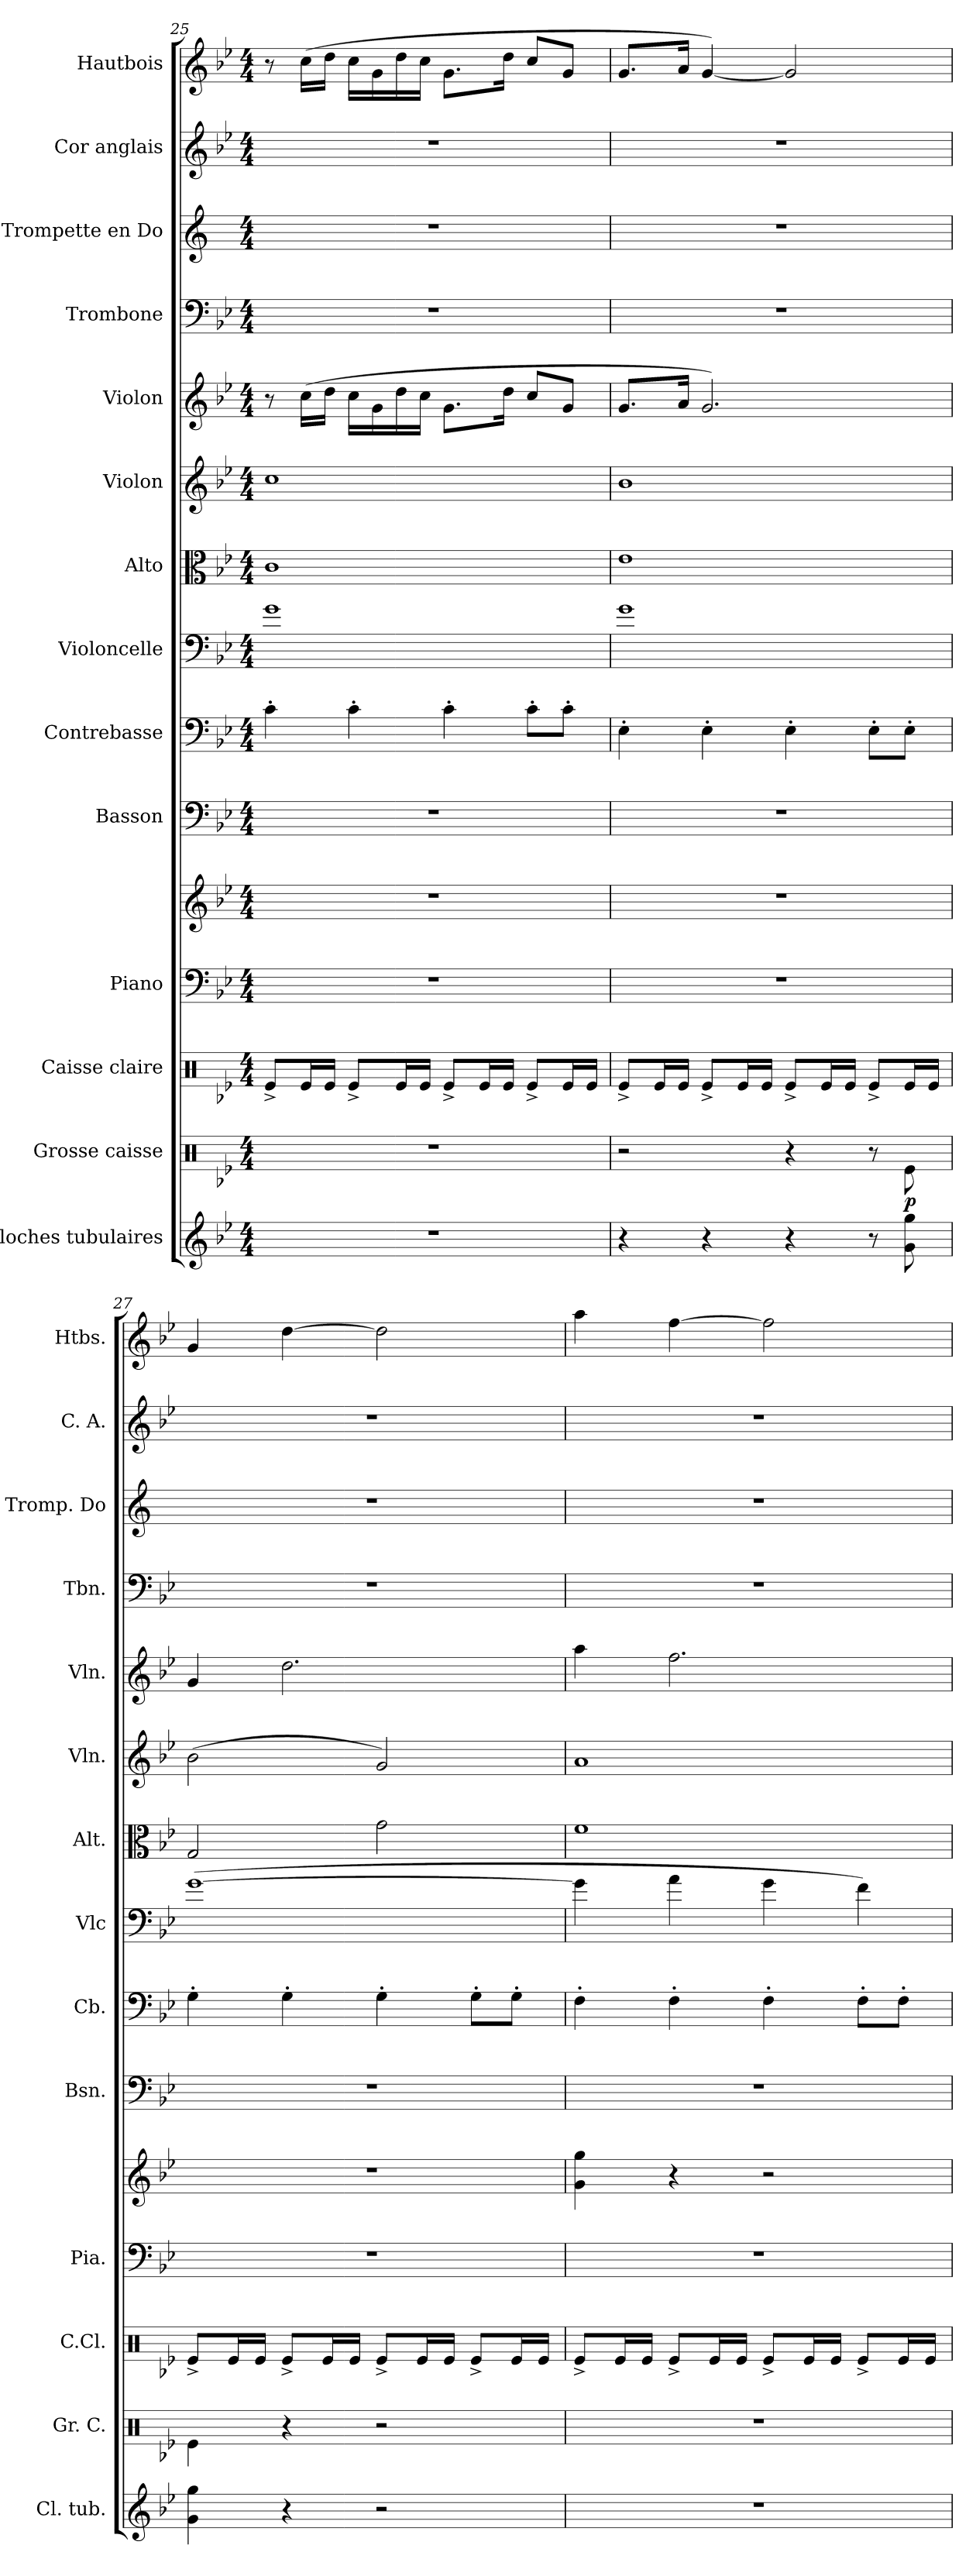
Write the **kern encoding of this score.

**kern	**kern	**dynam	**kern	**kern	**kern	**kern	**kern	**kern	**kern	**kern	**kern	**kern	**kern	**kern	**kern
*part14	*part13	*part13	*part12	*part11	*part11	*part10	*part9	*part8	*part7	*part6	*part5	*part4	*part3	*part2	*part1
*staff15	*staff14	*staff14	*staff13	*staff12	*staff11	*staff10	*staff9	*staff8	*staff7	*staff6	*staff5	*staff4	*staff3	*staff2	*staff1
*I"Cloches tubulaires	*I"Grosse caisse	*	*I"Caisse claire	*I"Piano	*	*I"Basson	*I"Contrebasse	*I"Violoncelle	*I"Alto	*I"Violon	*I"Violon	*I"Trombone	*I"Trompette en Do	*I"Cor anglais	*I"Hautbois
*I'Cl. tub.	*I'Gr. C.	*	*I'C.Cl.	*I'Pia.	*	*I'Bsn.	*I'Cb.	*I'Vlc	*I'Alt.	*I'Vln.	*I'Vln.	*I'Tbn.	*I'Tromp. Do	*I'C. A.	*I'Htbs.
*clefG2	*clefX	*	*clefX	*clefF4	*clefG2	*clefF4	*clefF4	*clefF4	*clefC3	*clefG2	*clefG2	*clefF4	*clefG2	*clefG2	*clefG2
*	*	*	*	*	*	*	*ITrd7c12	*	*	*	*	*	*ITrd1c2	*ITrd4c7	*
*k[b-e-]	*k[b-e-]	*	*k[b-e-]	*k[b-e-]	*k[b-e-]	*k[b-e-]	*k[b-e-]	*k[b-e-]	*k[b-e-]	*k[b-e-]	*k[b-e-]	*k[b-e-]	*k[b-e-]	*k[b-e-a-]	*k[b-e-]
*M4/4	*M4/4	*	*M4/4	*M4/4	*M4/4	*M4/4	*M4/4	*M4/4	*M4/4	*M4/4	*M4/4	*M4/4	*M4/4	*M4/4	*M4/4
=25	=25	=25	=25	=25	=25	=25	=25	=25	=25	=25	=25	=25	=25	=25	=25
1r	1r	.	8Re^/L	1r	1r	1r	4C'\	1g	1c	1cc	8r	1r	1r	1r	8r
.	.	.	16Re/L	.	.	.	.	.	.	.	(16cc\LL	.	.	.	(16cc\LL
.	.	.	16Re/JJ	.	.	.	.	.	.	.	16dd\JJ	.	.	.	16dd\JJ
.	.	.	8Re^/L	.	.	.	4C'\	.	.	.	16cc\LL	.	.	.	16cc\LL
.	.	.	.	.	.	.	.	.	.	.	16g\	.	.	.	16g\
.	.	.	16Re/L	.	.	.	.	.	.	.	16dd\	.	.	.	16dd\
.	.	.	16Re/JJ	.	.	.	.	.	.	.	16cc\JJ	.	.	.	16cc\JJ
.	.	.	8Re^/L	.	.	.	4C'\	.	.	.	8.g\L	.	.	.	8.g\L
.	.	.	16Re/L	.	.	.	.	.	.	.	.	.	.	.	.
.	.	.	16Re/JJ	.	.	.	.	.	.	.	16dd\Jk	.	.	.	16dd\Jk
.	.	.	8Re^/L	.	.	.	8C'\L	.	.	.	8cc/L	.	.	.	8cc/L
.	.	.	16Re/L	.	.	.	8C'\J	.	.	.	8g/J	.	.	.	8g/J
.	.	.	16Re/JJ	.	.	.	.	.	.	.	.	.	.	.	.
!!LO:PB:g=z
=26	=26	=26	=26	=26	=26	=26	=26	=26	=26	=26	=26	=26	=26	=26	=26
4r	2r	.	8Re^/L	1r	1r	1r	4EE-'\	1g	1e-	1b-	8.g/L	1r	1r	1r	8.g/L
.	.	.	16Re/L	.	.	.	.	.	.	.	.	.	.	.	.
.	.	.	16Re/JJ	.	.	.	.	.	.	.	16a/Jk	.	.	.	16a/Jk
4r	.	.	8Re^/L	.	.	.	4EE-'\	.	.	.	2.g/)	.	.	.	[4g/)
.	.	.	16Re/L	.	.	.	.	.	.	.	.	.	.	.	.
.	.	.	16Re/JJ	.	.	.	.	.	.	.	.	.	.	.	.
4r	4r	.	8Re^/L	.	.	.	4EE-'\	.	.	.	.	.	.	.	2g/]
.	.	.	16Re/L	.	.	.	.	.	.	.	.	.	.	.	.
.	.	.	16Re/JJ	.	.	.	.	.	.	.	.	.	.	.	.
8r	8r	.	8Re^/L	.	.	.	8EE-'\L	.	.	.	.	.	.	.	.
!	!	!LO:DY:b	!	!	!	!	!	!	!	!	!	!	!	!	!
8g\ 8gg\	8Re\	p	16Re/L	.	.	.	8EE-'\J	.	.	.	.	.	.	.	.
.	.	.	16Re/JJ	.	.	.	.	.	.	.	.	.	.	.	.
=27	=27	=27	=27	=27	=27	=27	=27	=27	=27	=27	=27	=27	=27	=27	=27
4g\ 4gg\	4Re\	.	8Re^/L	1r	1r	1r	4GG'\	([1g	2G/	(2b-\	4g/	1r	1r	1r	4g/
.	.	.	16Re/L	.	.	.	.	.	.	.	.	.	.	.	.
.	.	.	16Re/JJ	.	.	.	.	.	.	.	.	.	.	.	.
4r	4r	.	8Re^/L	.	.	.	4GG'\	.	.	.	2.dd\	.	.	.	[4dd\
.	.	.	16Re/L	.	.	.	.	.	.	.	.	.	.	.	.
.	.	.	16Re/JJ	.	.	.	.	.	.	.	.	.	.	.	.
2r	2r	.	8Re^/L	.	.	.	4GG'\	.	2g\	2g/)	.	.	.	.	2dd\]
.	.	.	16Re/L	.	.	.	.	.	.	.	.	.	.	.	.
.	.	.	16Re/JJ	.	.	.	.	.	.	.	.	.	.	.	.
.	.	.	8Re^/L	.	.	.	8GG'\L	.	.	.	.	.	.	.	.
.	.	.	16Re/L	.	.	.	8GG'\J	.	.	.	.	.	.	.	.
.	.	.	16Re/JJ	.	.	.	.	.	.	.	.	.	.	.	.
=28	=28	=28	=28	=28	=28	=28	=28	=28	=28	=28	=28	=28	=28	=28	=28
1r	1r	.	8Re^/L	1r	4g\ 4gg\	1r	4FF'\	4g\]	1f	1a	4aa\	1r	1r	1r	4aa\
.	.	.	16Re/L	.	.	.	.	.	.	.	.	.	.	.	.
.	.	.	16Re/JJ	.	.	.	.	.	.	.	.	.	.	.	.
.	.	.	8Re^/L	.	4r	.	4FF'\	4a\	.	.	2.ff\	.	.	.	[4ff\
.	.	.	16Re/L	.	.	.	.	.	.	.	.	.	.	.	.
.	.	.	16Re/JJ	.	.	.	.	.	.	.	.	.	.	.	.
.	.	.	8Re^/L	.	2r	.	4FF'\	4g\	.	.	.	.	.	.	2ff\]
.	.	.	16Re/L	.	.	.	.	.	.	.	.	.	.	.	.
.	.	.	16Re/JJ	.	.	.	.	.	.	.	.	.	.	.	.
.	.	.	8Re^/L	.	.	.	8FF'\L	4f\)	.	.	.	.	.	.	.
.	.	.	16Re/L	.	.	.	8FF'\J	.	.	.	.	.	.	.	.
.	.	.	16Re/JJ	.	.	.	.	.	.	.	.	.	.	.	.
=	=	=	=	=	=	=	=	=	=	=	=	=	=	=	=
*-	*-	*-	*-	*-	*-	*-	*-	*-	*-	*-	*-	*-	*-	*-	*-
